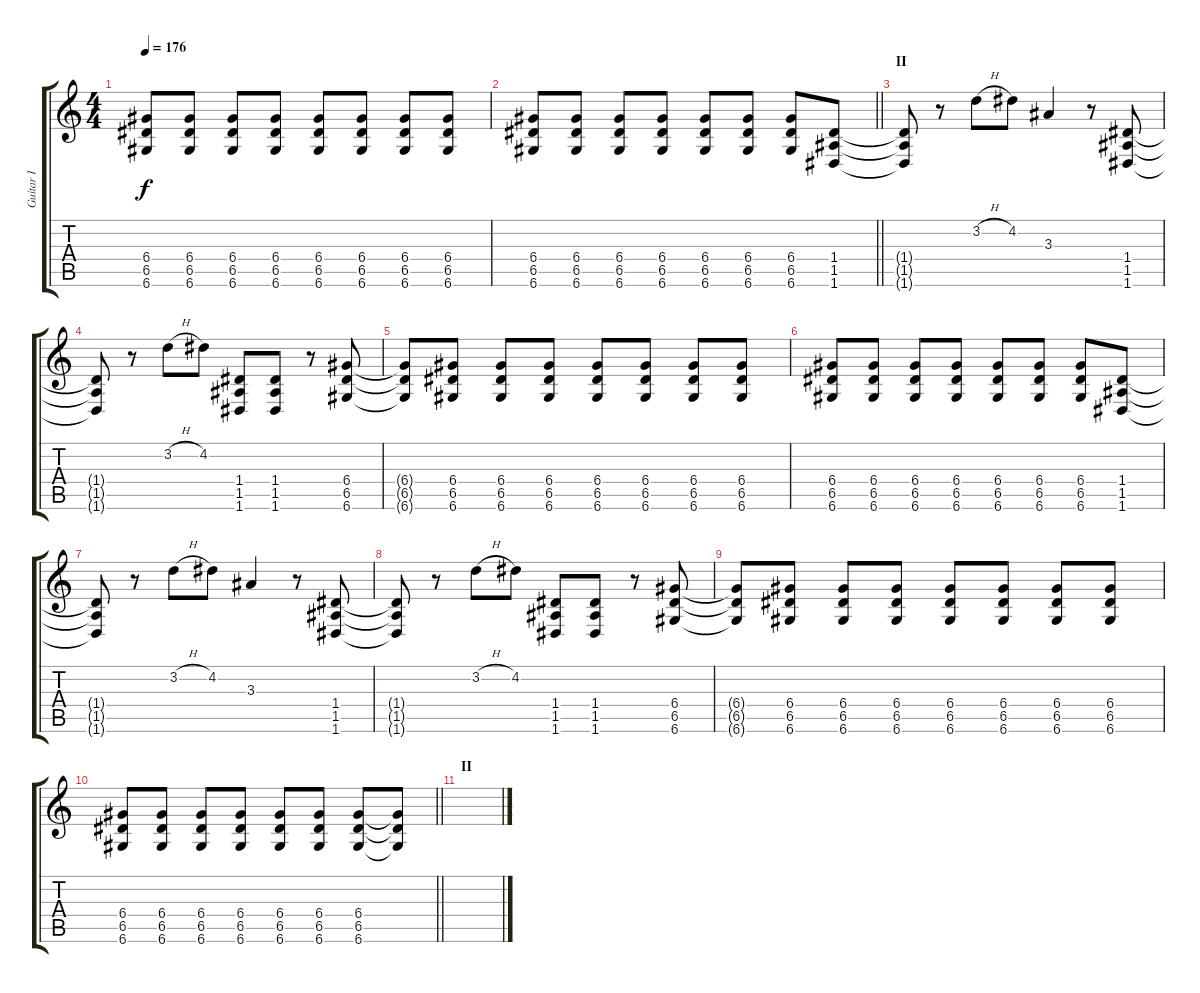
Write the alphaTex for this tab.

\track ("Guitar I" "Guitar I") {instrument distortionguitar}
\staff {score tabs}
\tuning (E4 B3 G3 D3 A2 D2) {hide}
\ts (4 4)
\tempo 176
\clef g2
\ks c
(6.4 6.5 6.6).8{dy f} (6.4 6.5 6.6).8 (6.4 6.5 6.6).8 (6.4 6.5 6.6).8 (6.4 6.5 6.6).8 (6.4 6.5 6.6).8 (6.4 6.5 6.6).8 (6.4 6.5 6.6).8 |
\barLineRight lightlight
(6.4 6.5 6.6).8 (6.4 6.5 6.6).8 (6.4 6.5 6.6).8 (6.4 6.5 6.6).8 (6.4 6.5 6.6).8 (6.4 6.5 6.6).8 (6.4 6.5 6.6).8 (1.4 1.5 1.6).8 |
\section ("" "II")
(1.4{t} 1.5{t} 1.6{t}).8 r.8 3.2{h}.8 4.2.8 3.3.4 r.8 (1.4 1.5 1.6).8 |
(1.4{t} 1.5{t} 1.6{t}).8 r.8 3.2{h}.8 4.2.8 (1.4 1.5 1.6).8 (1.4 1.5 1.6).8 r.8 (6.4 6.5 6.6).8 |
(6.4{t} 6.5{t} 6.6{t}).8 (6.4 6.5 6.6).8 (6.4 6.5 6.6).8 (6.4 6.5 6.6).8 (6.4 6.5 6.6).8 (6.4 6.5 6.6).8 (6.4 6.5 6.6).8 (6.4 6.5 6.6).8 |
(6.4 6.5 6.6).8 (6.4 6.5 6.6).8 (6.4 6.5 6.6).8 (6.4 6.5 6.6).8 (6.4 6.5 6.6).8 (6.4 6.5 6.6).8 (6.4 6.5 6.6).8 (1.4 1.5 1.6).8 |
(1.4{t} 1.5{t} 1.6{t}).8 r.8 3.2{h}.8 4.2.8 3.3.4 r.8 (1.4 1.5 1.6).8 |
(1.4{t} 1.5{t} 1.6{t}).8 r.8 3.2{h}.8 4.2.8 (1.4 1.5 1.6).8 (1.4 1.5 1.6).8 r.8 (6.4 6.5 6.6).8 |
(6.4{t} 6.5{t} 6.6{t}).8 (6.4 6.5 6.6).8 (6.4 6.5 6.6).8 (6.4 6.5 6.6).8 (6.4 6.5 6.6).8 (6.4 6.5 6.6).8 (6.4 6.5 6.6).8 (6.4 6.5 6.6).8 |
\barLineRight lightlight
(6.4 6.5 6.6).8 (6.4 6.5 6.6).8 (6.4 6.5 6.6).8 (6.4 6.5 6.6).8 (6.4 6.5 6.6).8 (6.4 6.5 6.6).8 (6.4 6.5 6.6).8 (6.4{t} 6.5{t} 6.6{t}).8 |
\section ("" "II")
